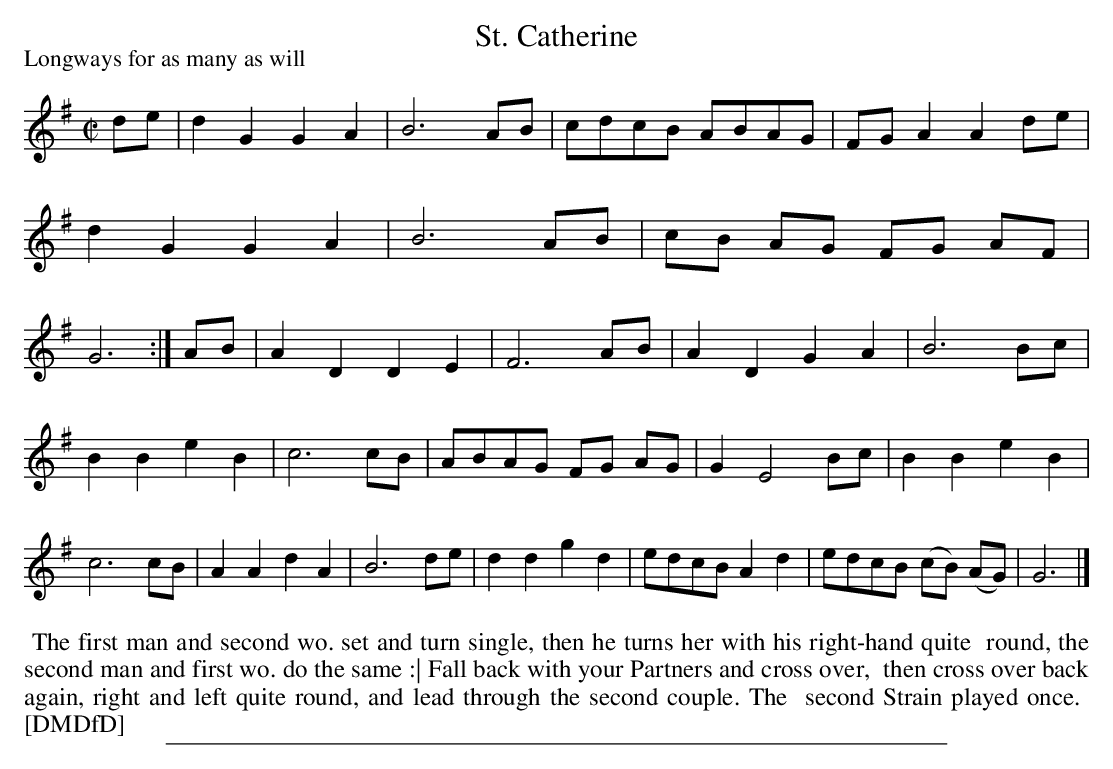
X:1
T: St. Catherine
P: Longways for as many as will
M: C|
L: 1/8
K: G
de |\
d2G2 G2A2 | B6 AB | cdcB ABAG | FGA2 A2de |\
d2G2 G2A2 | B6 AB | cB AG FG AF | G6 :|\
AB |\
A2D2 D2E2 | F6 AB | A2D2 G2A2 | B6 Bc |
B2B2 e2B2 | c6 cB | ABAG FG AG | G2 E4 Bc |\
B2B2 e2B2 | c6 cB | A2A2 d2A2 | B6 de |\
d2d2 g2d2 | edcB A2d2 | edcB (cB) (AG) | G6 |]
